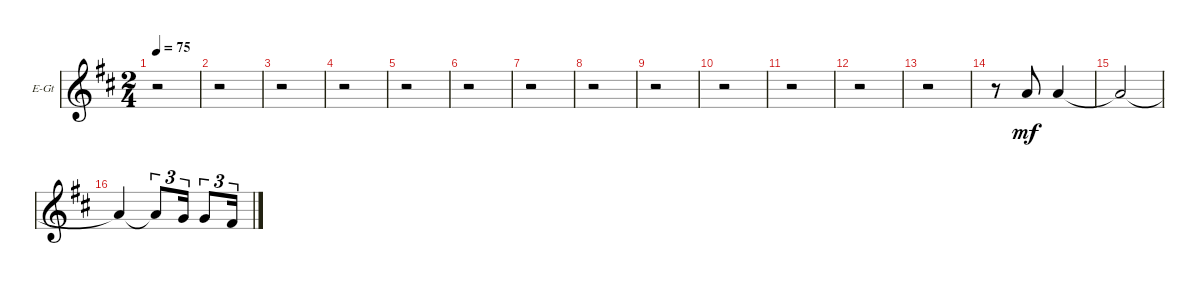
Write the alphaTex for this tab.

\defaultSystemsLayout 4
\bracketExtendMode groupsimilarinstruments
\firstSystemTrackNameOrientation horizontal
\otherSystemsTrackNameOrientation horizontal
\track ("Paul's Voice" "E-Gt") {instrument electricguitarclean}
\staff {score}
\tuning (E4 B3 G3 D3 A2 E2)
\ts (2 4)
\tempo 75
\clef g2
\scale
0.333333
\ks d
r.2{dy mf} |
\scale
0.333333 r.2 |
\scale
0.333333 r.2 |
\scale
0.333333 r.2 |
\scale
0.333333 r.2 |
\scale
0.333333 r.2 |
\scale
0.333333 r.2 |
\scale
0.333333 r.2 |
\scale
0.333333 r.2 |
\scale
0.333333 r.2 |
\scale
0.333333 r.2 |
\scale
0.333333 r.2 |
\scale
0.333333 r.2 |
\scale
0.333333 r.8 2.3.8 2.3.4 |
\scale
0.333333 2.3{t}.2 |
\scale
0.333333 2.3{t}.4 2.3{t}.8{tu (3 2)} 0.3.16{tu (3 2)} 0.3.8{tu (3 2)} 4.4.16{tu (3 2)}
